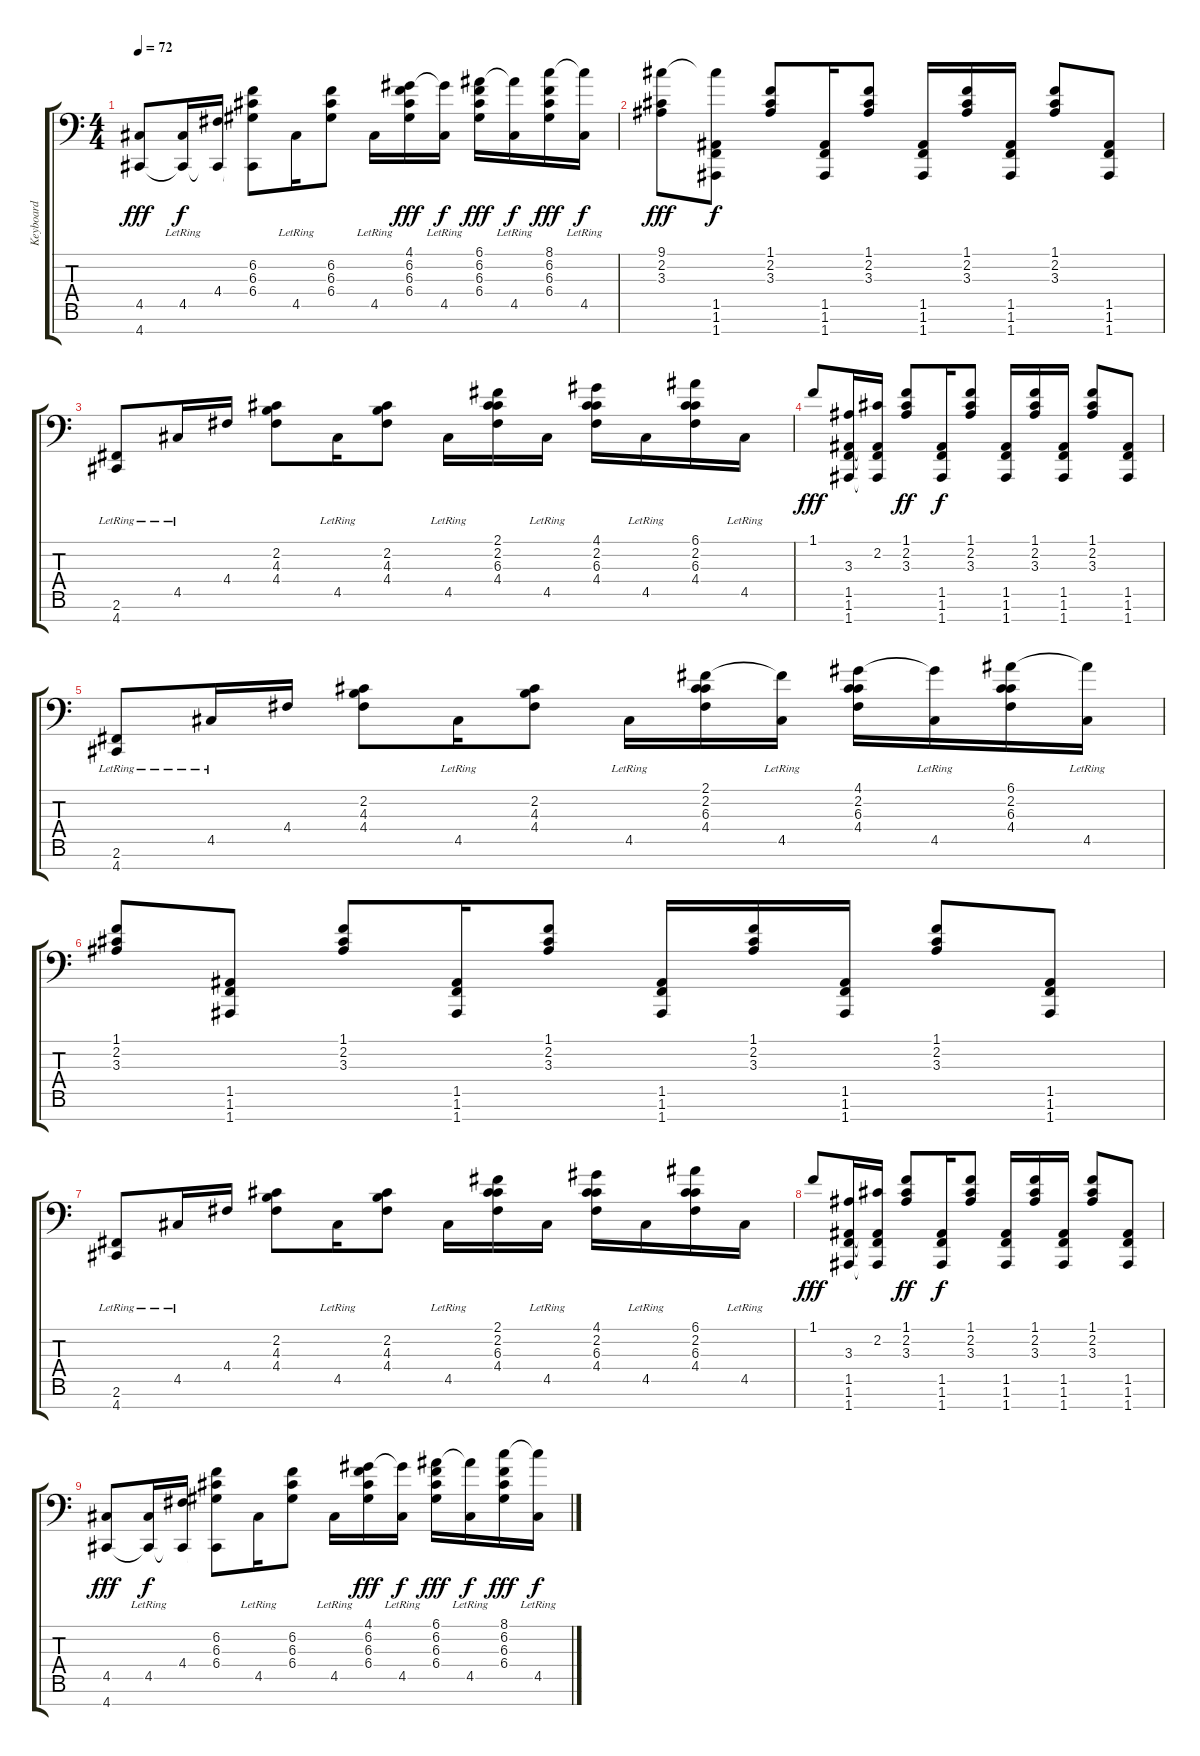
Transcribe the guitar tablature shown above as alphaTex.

\track ("Keyboard" "Keyboard") {instrument acousticgrandpiano}
\staff {score tabs}
\tuning (E4 B3 G3 D3 A2 E2 A1) {hide}
\ts (4 4)
\tempo 72
\clef f4
\ks c
(4.5 4.7).8{dy fff} (4.5{lr} 4.7{t}).16{dy f} (4.4 4.7{t}).16 (6.2 6.3 6.4 4.7{t}).8 4.5{lr}.16 (6.2 6.3 6.4).8 4.5{lr}.16 (4.1 6.2 6.3 6.4).16{dy fff} (4.1{t} 4.5{lr}).16{dy f} (6.1 6.2 6.3 6.4).16{dy fff} (6.1{t} 4.5{lr}).16{dy f} (8.1 6.2 6.3 6.4).16{dy fff} (8.1{t} 4.5{lr}).16{dy f} |
(9.1 2.2 3.3).8{dy fff} (9.1{t} 1.5 1.6 1.7).8{dy f} (1.1 2.2 3.3).8 (1.5 1.6 1.7).16 (1.1 2.2 3.3).8 (1.5 1.6 1.7).16 (1.1 2.2 3.3).16 (1.5 1.6 1.7).16 (1.1 2.2 3.3).8 (1.5 1.6 1.7).8 |
(2.6{lr} 4.7{lr}).8 4.5{lr}.16 4.4.16 (2.2 4.3 4.4).8 4.5{lr}.16 (2.2 4.3 4.4).8 4.5{lr}.16 (2.1 2.2 6.3 4.4).16 4.5{lr}.16 (4.1 2.2 6.3 4.4).16 4.5{lr}.16 (6.1 2.2 6.3 4.4).16 4.5{lr}.16 |
1.1.8{dy fff} (3.3 1.5 1.6 1.7).16 (2.2 1.5{t} 1.6{t} 1.7{t}).16 (1.1 2.2 3.3).8{dy ff} (1.5 1.6 1.7).16{dy f} (1.1 2.2 3.3).8 (1.5 1.6 1.7).16 (1.1 2.2 3.3).16 (1.5 1.6 1.7).16 (1.1 2.2 3.3).8 (1.5 1.6 1.7).8 |
(2.6{lr} 4.7{lr}).8 4.5{lr}.16 4.4.16 (2.2 4.3 4.4).8 4.5{lr}.16 (2.2 4.3 4.4).8 4.5{lr}.16 (2.1 2.2 6.3 4.4).16 (2.1{t} 4.5{lr}).16 (4.1 2.2 6.3 4.4).16 (4.1{t} 4.5{lr}).16 (6.1 2.2 6.3 4.4).16 (6.1{t} 4.5{lr}).16 |
(1.1 2.2 3.3).8 (1.5 1.6 1.7).8 (1.1 2.2 3.3).8 (1.5 1.6 1.7).16 (1.1 2.2 3.3).8 (1.5 1.6 1.7).16 (1.1 2.2 3.3).16 (1.5 1.6 1.7).16 (1.1 2.2 3.3).8 (1.5 1.6 1.7).8 |
(2.6{lr} 4.7{lr}).8 4.5{lr}.16 4.4.16 (2.2 4.3 4.4).8 4.5{lr}.16 (2.2 4.3 4.4).8 4.5{lr}.16 (2.1 2.2 6.3 4.4).16 4.5{lr}.16 (4.1 2.2 6.3 4.4).16 4.5{lr}.16 (6.1 2.2 6.3 4.4).16 4.5{lr}.16 |
1.1.8{dy fff} (3.3 1.5 1.6 1.7).16 (2.2 1.5{t} 1.6{t} 1.7{t}).16 (1.1 2.2 3.3).8{dy ff} (1.5 1.6 1.7).16{dy f} (1.1 2.2 3.3).8 (1.5 1.6 1.7).16 (1.1 2.2 3.3).16 (1.5 1.6 1.7).16 (1.1 2.2 3.3).8 (1.5 1.6 1.7).8 |
(4.5 4.7).8{dy fff} (4.5{lr} 4.7{t}).16{dy f} (4.4 4.7{t}).16 (6.2 6.3 6.4 4.7{t}).8 4.5{lr}.16 (6.2 6.3 6.4).8 4.5{lr}.16 (4.1 6.2 6.3 6.4).16{dy fff} (4.1{t} 4.5{lr}).16{dy f} (6.1 6.2 6.3 6.4).16{dy fff} (6.1{t} 4.5{lr}).16{dy f} (8.1 6.2 6.3 6.4).16{dy fff} (8.1{t} 4.5{lr}).16{dy f}
